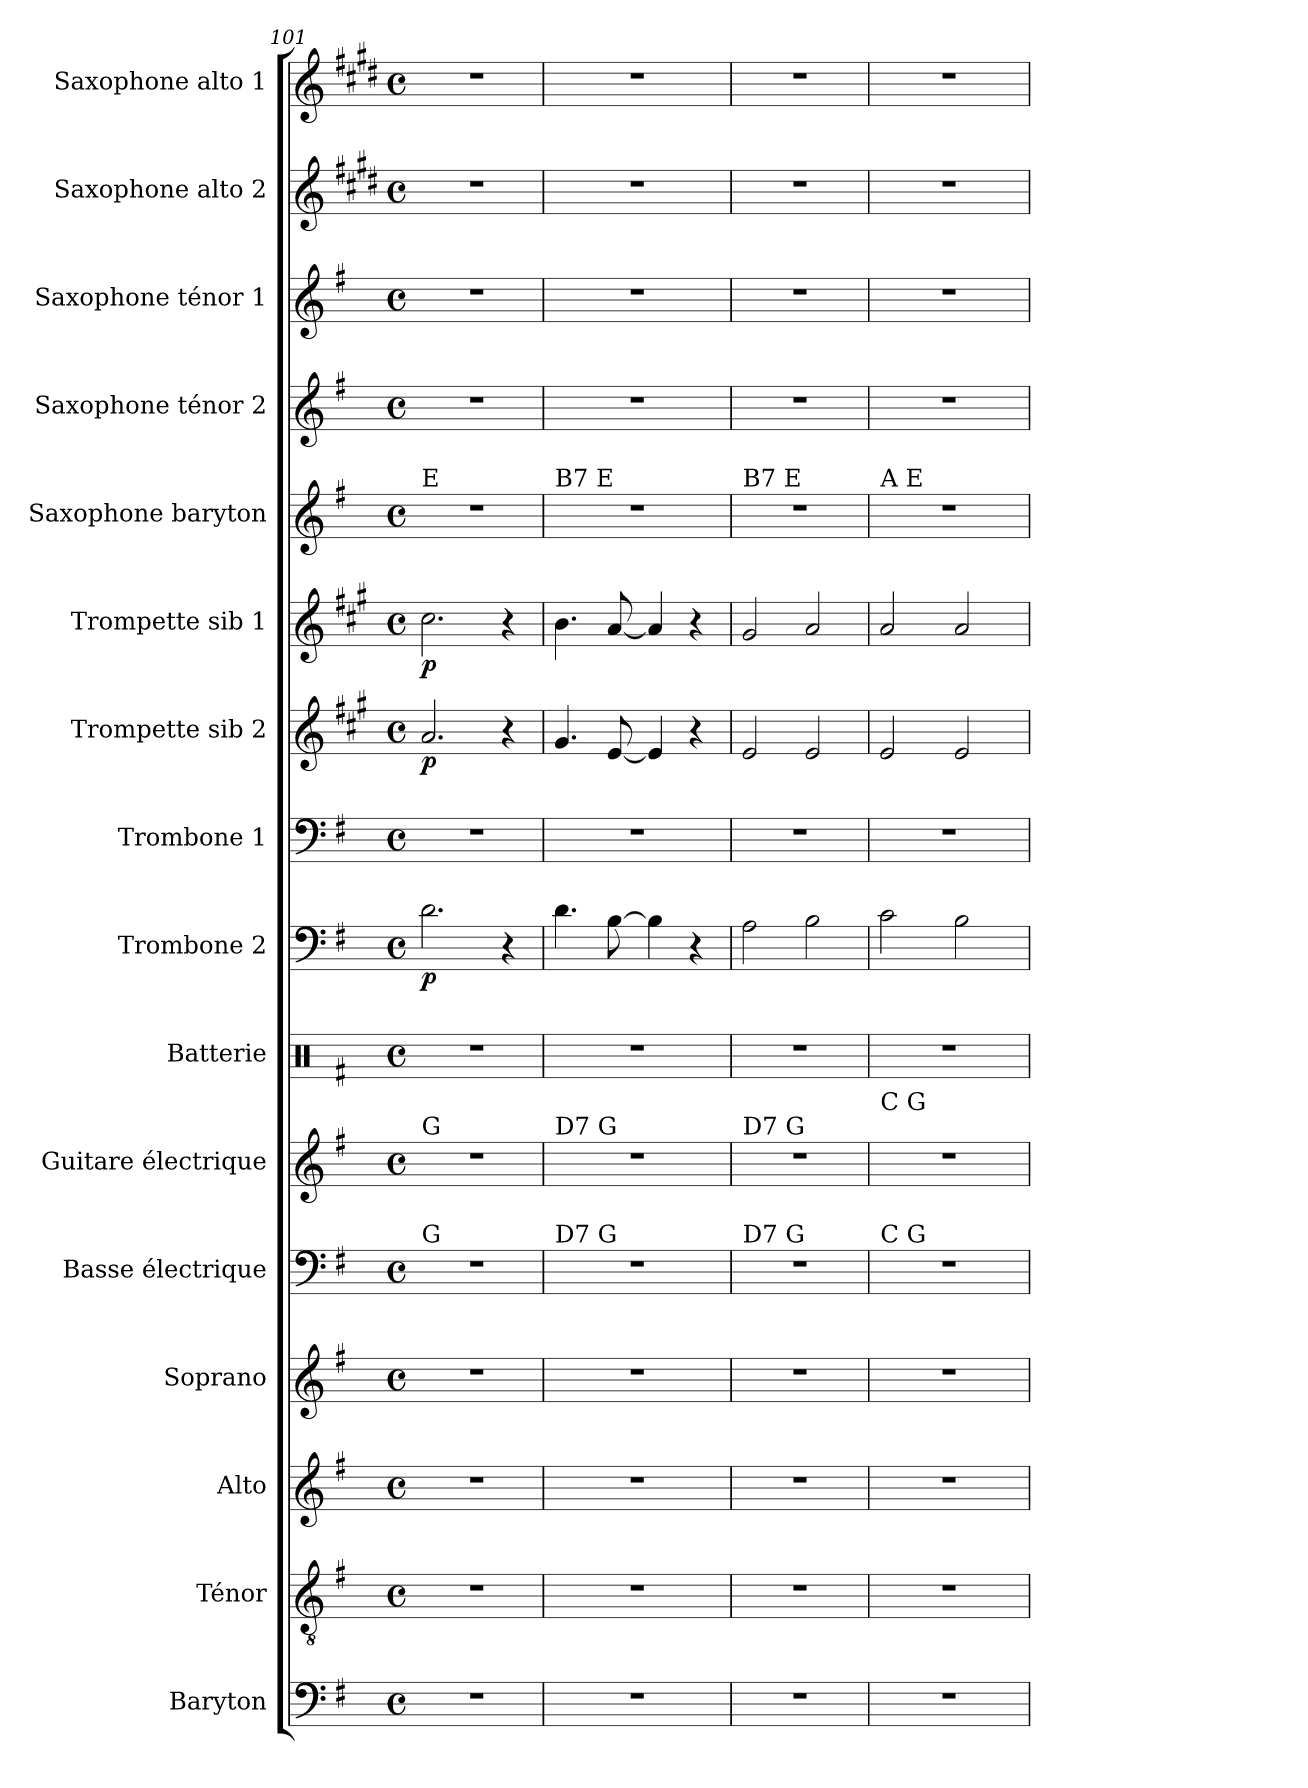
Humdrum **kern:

**kern	**kern	**kern	**kern	**kern	**kern	**kern	**kern	**dynam	**kern	**kern	**dynam	**kern	**dynam	**kern	**kern	**kern	**kern	**kern
*part16	*part15	*part14	*part13	*part12	*part11	*part10	*part9	*part9	*part8	*part7	*part7	*part6	*part6	*part5	*part4	*part3	*part2	*part1
*staff16	*staff15	*staff14	*staff13	*staff12	*staff11	*staff10	*staff9	*staff9	*staff8	*staff7	*staff7	*staff6	*staff6	*staff5	*staff4	*staff3	*staff2	*staff1
*I"Baryton	*I"Ténor	*I"Alto	*I"Soprano	*I"Basse électrique	*I"Guitare électrique	*I"Batterie	*I"Trombone 2	*	*I"Trombone 1	*I"Trompette sib 2	*	*I"Trompette sib 1	*	*I"Saxophone baryton	*I"Saxophone ténor 2	*I"Saxophone ténor 1	*I"Saxophone alto 2	*I"Saxophone alto 1
*I'Bar.	*I'T	*I'A	*I'S	*I'B.ƒ.	*I'Gtr.ƒ.	*I'Batt.	*I'Tbn. 2	*	*I'Tbn. 1	*I'Tpt. Sib 2	*	*I'Tpt. Sib 1	*	*I'Sx. B.	*I'Sx. T. 2	*I'Sx. T. 1	*I'Sx. A. 2	*I'Sx. A. 1
!!LO:PB:g=z
*clefF4	*clefGv2	*clefG2	*clefG2	*clefF4	*clefG2	*clefX	*clefF4	*	*clefF4	*clefG2	*	*clefG2	*	*clefG2	*clefG2	*clefG2	*clefG2	*clefG2
*	*	*	*	*ITrd7c12	*ITrd7c12	*	*	*	*	*ITrd1c2	*	*ITrd1c2	*	*ITrd12c21	*ITrd8c14	*ITrd8c14	*ITrd5c9	*ITrd5c9
*k[f#]	*k[f#]	*k[f#]	*k[f#]	*k[f#]	*k[f#]	*k[f#]	*k[f#]	*	*k[f#]	*k[f#]	*	*k[f#]	*	*k[f#]	*k[f#]	*k[f#]	*k[f#]	*k[f#]
*G:	*G:	*G:	*G:	*G:	*G:	*G:	*G:	*	*G:	*G:	*	*G:	*	*G:	*G:	*G:	*G:	*G:
*M4/4	*M4/4	*M4/4	*M4/4	*M4/4	*M4/4	*M4/4	*M4/4	*	*M4/4	*M4/4	*	*M4/4	*	*M4/4	*M4/4	*M4/4	*M4/4	*M4/4
*met(c)	*met(c)	*met(c)	*met(c)	*met(c)	*met(c)	*met(c)	*met(c)	*	*met(c)	*met(c)	*	*met(c)	*	*met(c)	*met(c)	*met(c)	*met(c)	*met(c)
=101	=101	=101	=101	=101	=101	=101	=101	=101	=101	=101	=101	=101	=101	=101	=101	=101	=101	=101
!	!	!	!	!	!	!	!	!	!	!	!	!	!	!LO:TX:a:t=E	!	!	!	!
!	!	!	!	!	!LO:TX:a:t=G	!	!	!	!	!	!	!	!	!	!	!	!	!
!	!	!	!	!LO:TX:a:t=G	!	!	!	!	!	!	!	!	!	!	!	!	!	!
!	!	!	!	!	!	!	!	!LO:DY:b	!	!	!LO:DY:b	!	!LO:DY:b	!	!	!	!	!
1r	1r	1r	1r	1r	1r	1r	2.d\	p	1r	2.g/	p	2.b\	p	1r	1r	1r	1r	1r
.	.	.	.	.	.	.	4r	.	.	4r	.	4r	.	.	.	.	.	.
=102	=102	=102	=102	=102	=102	=102	=102	=102	=102	=102	=102	=102	=102	=102	=102	=102	=102	=102
!	!	!	!	!	!	!	!	!	!	!	!	!	!	!LO:TX:a:t=B7              E	!	!	!	!
!	!	!	!	!	!LO:TX:a:t=D7            G	!	!	!	!	!	!	!	!	!	!	!	!	!
!	!	!	!	!LO:TX:a:t=D7            G	!	!	!	!	!	!	!	!	!	!	!	!	!	!
1r	1r	1r	1r	1r	1r	1r	4.d\	.	1r	4.f#/	.	4.a\	.	1r	1r	1r	1r	1r
.	.	.	.	.	.	.	[8B\	.	.	[8d/	.	[8g/	.	.	.	.	.	.
.	.	.	.	.	.	.	4B\]	.	.	4d/]	.	4g/]	.	.	.	.	.	.
.	.	.	.	.	.	.	4r	.	.	4r	.	4r	.	.	.	.	.	.
=103	=103	=103	=103	=103	=103	=103	=103	=103	=103	=103	=103	=103	=103	=103	=103	=103	=103	=103
!	!	!	!	!	!	!	!	!	!	!	!	!	!	!LO:TX:a:t=B7               E	!	!	!	!
!	!	!	!	!	!LO:TX:a:t=D7                  G	!	!	!	!	!	!	!	!	!	!	!	!	!
!	!	!	!	!LO:TX:a:t=D7              G	!	!	!	!	!	!	!	!	!	!	!	!	!	!
1r	1r	1r	1r	1r	1r	1r	2A\	.	1r	2d/	.	2f#/	.	1r	1r	1r	1r	1r
.	.	.	.	.	.	.	2B\	.	.	2d/	.	2g/	.	.	.	.	.	.
=104	=104	=104	=104	=104	=104	=104	=104	=104	=104	=104	=104	=104	=104	=104	=104	=104	=104	=104
!	!	!	!	!	!	!	!	!	!	!	!	!	!	!LO:TX:a:t=A               E	!	!	!	!
!	!	!	!	!	!LO:TX:a:t=C                  G	!	!	!	!	!	!	!	!	!	!	!	!	!
!	!	!	!	!LO:TX:a:t=C                 G	!	!	!	!	!	!	!	!	!	!	!	!	!	!
1r	1r	1r	1r	1r	1r	1r	2c\	.	1r	2d/	.	2g/	.	1r	1r	1r	1r	1r
.	.	.	.	.	.	.	2B\	.	.	2d/	.	2g/	.	.	.	.	.	.
=	=	=	=	=	=	=	=	=	=	=	=	=	=	=	=	=	=	=
*-	*-	*-	*-	*-	*-	*-	*-	*-	*-	*-	*-	*-	*-	*-	*-	*-	*-	*-
